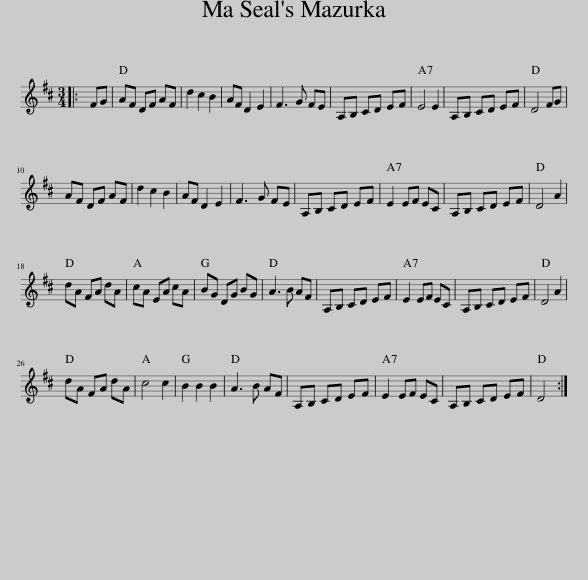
X:1
L:1/8
M:3/4
I:linebreak $
K:D
V:1 treble
V:1
|: FG | AF DF AF | d2 c2 B2 | AF D2 E2 | F3 G FE | %5
 A,B, CD EF | E4 E2 | A,B, CD EF | D4 FG |$ AF DF AF | %10
 d2 c2 B2 | AF D2 E2 | F3 G FE | A,B, CD EF | E2 EF EC | %15
 A,B, CD EF | D4 A2 |$ dA FA dA | cA EA cA | BG DG BG | %20
 A3 B AF | A,B, CD EF | E2 EF EC | A,B, CD EF | D4 A2 |$ %25
 dA FA dA | c4 c2 | B2 B2 B2 | A3 B AF | A,B, CD EF | %30
 E2 EF EC | A,B, CD EF | D4 :| %33
